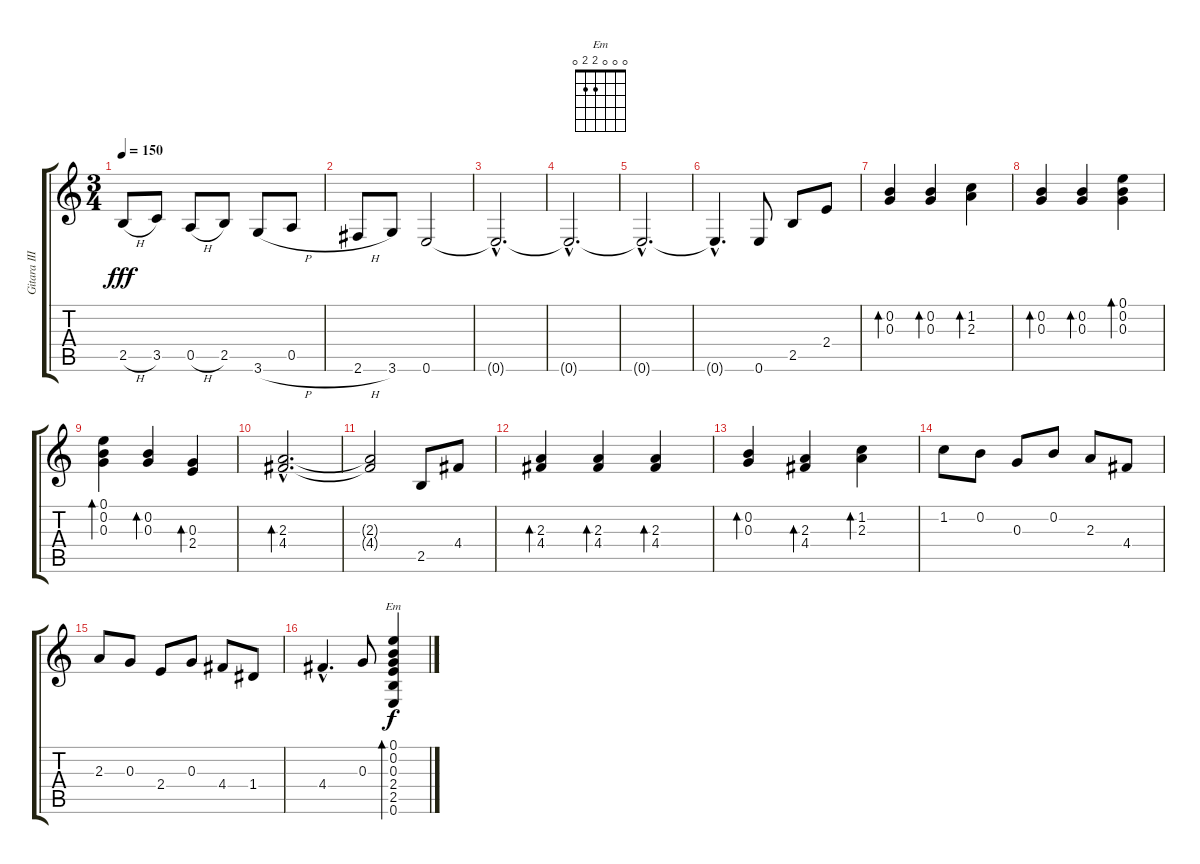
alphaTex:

\track ("Gitara III" "Gitara III") {instrument acousticguitarnylon}
\staff {score tabs}
\tuning (E4 B3 G3 D3 A2 E2) {hide}
\chord ("Em" 0 0 0 2 2 0)
\ts (3 4)
\tempo 150
\clef g2
\ks c
2.5{h}.8{dy fff instrument acousticguitarnylon} 3.5.8 0.5{h}.8 2.5.8 3.6{h}.8 0.5.8 |
2.6{h}.8 3.6.8 0.6.2 |
0.6{hac t}.2{d} |
0.6{hac t}.2{d} |
0.6{hac t}.2{d} |
0.6{hac t}.4{d} 0.6.8 2.5.8 2.4.8 |
(0.2 0.3).4{bd 30} (0.2 0.3).4{bd 30} (1.2 2.3).4{bd 30} |
(0.2 0.3).4{bd 120} (0.2 0.3).4{bd 120} (0.1 0.2 0.3).4{bd 30} |
(0.1 0.2 0.3).4{bd 30} (0.2 0.3).4{bd 120} (0.3 2.4).4{bd 120} |
(2.3{hac} 4.4{hac}).2{d bd 120} |
(2.3{t} 4.4{t}).2 2.5.8 4.4.8 |
(2.3 4.4).4{bd 120} (2.3 4.4).4{bd 120} (2.3 4.4).4{bd 120} |
(0.2 0.3).4{bd 120} (2.3 4.4).4{bd 120} (1.2 2.3).4{bd 120} |
1.2.8 0.2.8 0.3.8 0.2.8 2.3.8 4.4.8 |
2.3.8 0.3.8 2.4.8 0.3.8 4.4.8 1.4.8 |
4.4{hac}.4{d} 0.3.8 (0.1 0.2 0.3 2.4 2.5 0.6).4{bd 480 ch "Em" dy f}
